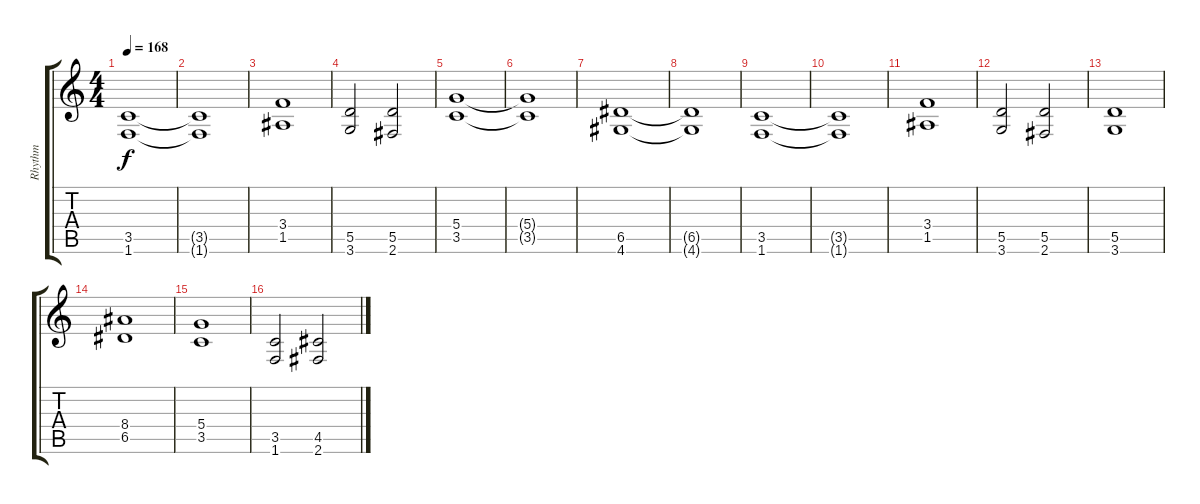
\track ("Rhythm" "Rhythm") {instrument overdrivenguitar}
\staff {score tabs}
\tuning (E4 B3 G3 D3 A2 E2) {hide}
\ts (4 4)
\tempo 168
\clef g2
\ks c
(3.5 1.6).1{dy f} |
(3.5{t} 1.6{t}).1 |
(3.4 1.5).1 |
(5.5 3.6).2 (5.5 2.6).2 |
(5.4 3.5).1 |
(5.4{t} 3.5{t}).1 |
(6.5 4.6).1 |
(6.5{t} 4.6{t}).1 |
(3.5 1.6).1 |
(3.5{t} 1.6{t}).1 |
(3.4 1.5).1 |
(5.5 3.6).2 (5.5 2.6).2 |
(5.5 3.6).1 |
(8.4 6.5).1 |
(5.4 3.5).1 |
(3.5 1.6).2 (4.5 2.6).2
